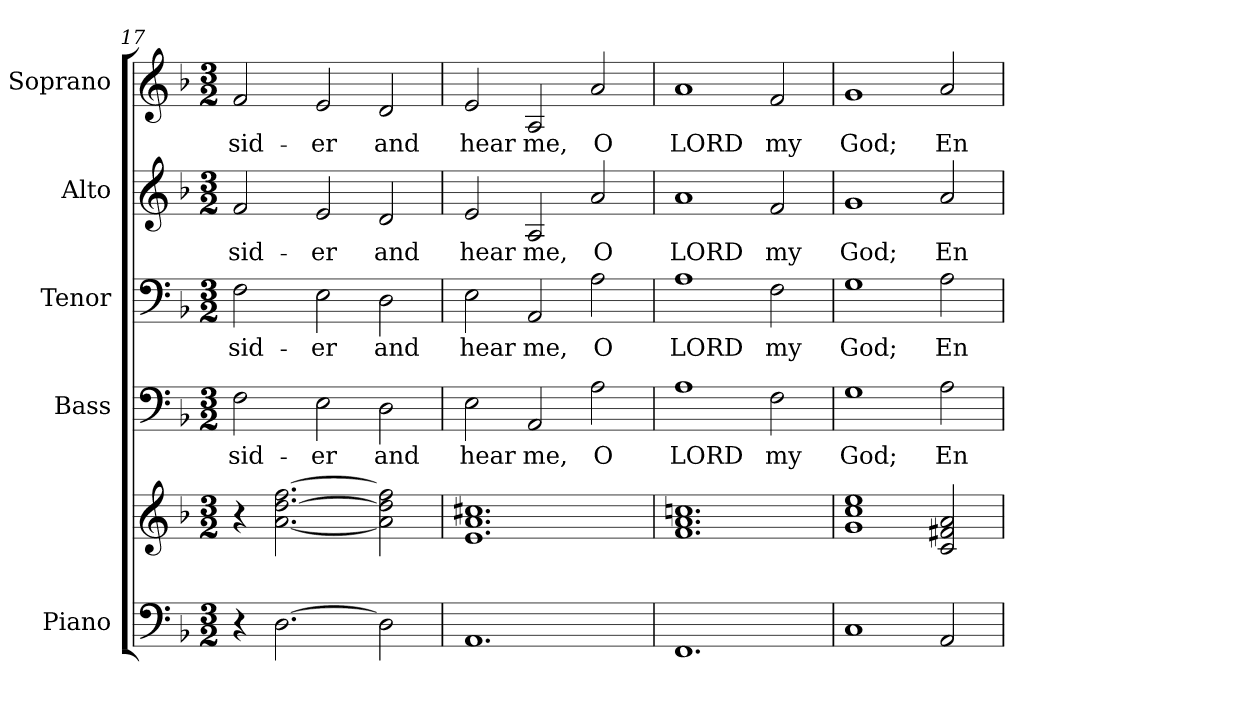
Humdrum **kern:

**kern	**kern	**kern	**text	**kern	**text	**kern	**text	**kern	**text
*part5	*part5	*part4	*part4	*part3	*part3	*part2	*part2	*part1	*part1
*staff6	*staff5	*staff4	*staff4	*staff3	*staff3	*staff2	*staff2	*staff1	*staff1
*I"Piano	*	*I"Bass	*	*I"Tenor	*	*I"Alto	*	*I"Soprano	*
*I'Pno.	*	*I'B.	*	*I'T.	*	*I'A.	*	*I'S.	*
!!LO:PB:g=z
*clefF4	*clefG2	*clefF4	*	*clefF4	*	*clefG2	*	*clefG2	*
*k[b-]	*k[b-]	*k[b-]	*	*k[b-]	*	*k[b-]	*	*k[b-]	*
*F:	*F:	*F:	*	*F:	*	*F:	*	*F:	*
*M3/2	*M3/2	*M3/2	*	*M3/2	*	*M3/2	*	*M3/2	*
=17	=17	=17	=17	=17	=17	=17	=17	=17	=17
!	!	!	!LO:LY:b:color=#000000	!	!	!	!	!	!
!	!	!	!	!	!LO:LY:b:color=#000000	!	!	!	!
!	!	!	!	!	!	!	!LO:LY:b:color=#000000	!	!
!	!	!	!	!	!	!	!	!	!LO:LY:b:color=#000000
4r	4r	2Fi\	-sid-	2Fi\	-sid-	2fi/	-sid-	2fi/	-sid-
[>2.Di\	[<2.ai\ [>2.ddi [>2.ffi	.	.	.	.	.	.	.	.
!	!	!	!LO:LY:b:color=#000000	!	!	!	!	!	!
!	!	!	!	!	!LO:LY:b:color=#000000	!	!	!	!
!	!	!	!	!	!	!	!LO:LY:b:color=#000000	!	!
!	!	!	!	!	!	!	!	!	!LO:LY:b:color=#000000
.	.	2Ei\	-er	2Ei\	-er	2ei/	-er	2ei/	-er
!	!	!	!LO:LY:b:color=#000000	!	!	!	!	!	!
!	!	!	!	!	!LO:LY:b:color=#000000	!	!	!	!
!	!	!	!	!	!	!	!LO:LY:b:color=#000000	!	!
!	!	!	!	!	!	!	!	!	!LO:LY:b:color=#000000
2Di\]	2ai\] 2ddi] 2ffi]	2Di\	and	2Di\	and	2di/	and	2di/	and
=18	=18	=18	=18	=18	=18	=18	=18	=18	=18
!	!	!	!LO:LY:b:color=#000000	!	!	!	!	!	!
!	!	!	!	!	!LO:LY:b:color=#000000	!	!	!	!
!	!	!	!	!	!	!	!LO:LY:b:color=#000000	!	!
!	!	!	!	!	!	!	!	!	!LO:LY:b:color=#000000
1.AAi	1.ei 1.ai 1.cc#Xi	2Ei\	hear	2Ei\	hear	2ei/	hear	2ei/	hear
!	!	!	!LO:LY:b:color=#000000	!	!	!	!	!	!
!	!	!	!	!	!LO:LY:b:color=#000000	!	!	!	!
!	!	!	!	!	!	!	!LO:LY:b:color=#000000	!	!
!	!	!	!	!	!	!	!	!	!LO:LY:b:color=#000000
.	.	2AAi/	me,	2AAi/	me,	2Ai/	me,	2Ai/	me,
!	!	!	!LO:LY:b:color=#000000	!	!	!	!	!	!
!	!	!	!	!	!LO:LY:b:color=#000000	!	!	!	!
!	!	!	!	!	!	!	!LO:LY:b:color=#000000	!	!
!	!	!	!	!	!	!	!	!	!LO:LY:b:color=#000000
.	.	2Ai\	O	2Ai\	O	2ai/	O	2ai/	O
!!LO:PB:g=z
=19	=19	=19	=19	=19	=19	=19	=19	=19	=19
!	!	!	!LO:LY:b:color=#000000	!	!	!	!	!	!
!	!	!	!	!	!LO:LY:b:color=#000000	!	!	!	!
!	!	!	!	!	!	!	!LO:LY:b:color=#000000	!	!
!	!	!	!	!	!	!	!	!	!LO:LY:b:color=#000000
1.FFi	1.fi 1.ai 1.ccni	1Ai	LORD	1Ai	LORD	1ai	LORD	1ai	LORD
!	!	!	!LO:LY:b:color=#000000	!	!	!	!	!	!
!	!	!	!	!	!LO:LY:b:color=#000000	!	!	!	!
!	!	!	!	!	!	!	!LO:LY:b:color=#000000	!	!
!	!	!	!	!	!	!	!	!	!LO:LY:b:color=#000000
.	.	2Fi\	my	2Fi\	my	2fi/	my	2fi/	my
=20	=20	=20	=20	=20	=20	=20	=20	=20	=20
!	!	!	!LO:LY:b:color=#000000	!	!	!	!	!	!
!	!	!	!	!	!LO:LY:b:color=#000000	!	!	!	!
!	!	!	!	!	!	!	!LO:LY:b:color=#000000	!	!
!	!	!	!	!	!	!	!	!	!LO:LY:b:color=#000000
1Ci	1gi 1cci 1eei	1Gi	God;	1Gi	God;	1gi	God;	1gi	God;
!	!	!	!LO:LY:b:color=#000000	!	!	!	!	!	!
!	!	!	!	!	!LO:LY:b:color=#000000	!	!	!	!
!	!	!	!	!	!	!	!LO:LY:b:color=#000000	!	!
!	!	!	!	!	!	!	!	!	!LO:LY:b:color=#000000
2AAi/	2ci/ 2f#Xi 2ai	2Ai\	En-	2Ai\	En-	2ai/	En-	2ai/	En-
=	=	=	=	=	=	=	=	=	=
*-	*-	*-	*-	*-	*-	*-	*-	*-	*-
